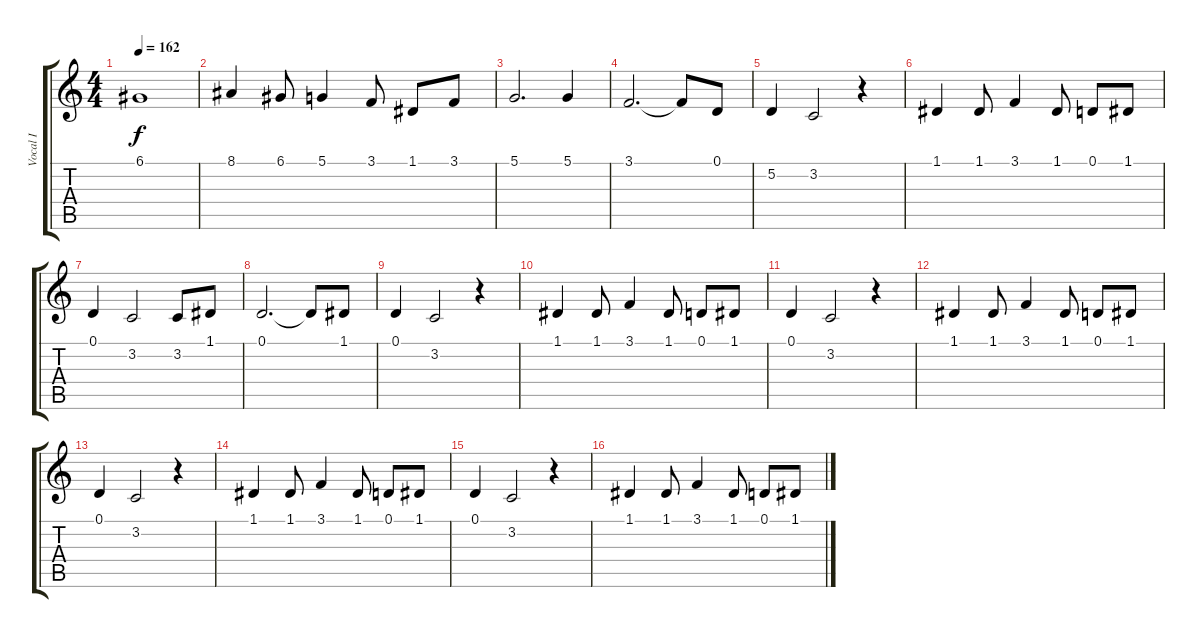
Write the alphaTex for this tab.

\track ("Vocal I" "Vocal I") {instrument englishhorn}
\staff {score tabs}
\tuning (D4 A3 F3 C3 G2 C2) {hide}
\ts (4 4)
\tempo 162
\clef g2
\ks c
6.1.1{dy f} |
8.1.4 6.1.8 5.1.4 3.1.8 1.1.8 3.1.8 |
5.1.2{d} 5.1.4 |
3.1.2{d} 3.1{t}.8 0.1.8 |
5.2.4 3.2.2 r.4 |
1.1.4 1.1.8 3.1.4 1.1.8 0.1.8 1.1.8 |
0.1.4 3.2.2 3.2.8 1.1.8 |
0.1.2{d} 0.1{t}.8 1.1.8 |
0.1.4 3.2.2 r.4 |
1.1.4 1.1.8 3.1.4 1.1.8 0.1.8 1.1.8 |
0.1.4 3.2.2 r.4 |
1.1.4 1.1.8 3.1.4 1.1.8 0.1.8 1.1.8 |
0.1.4 3.2.2 r.4 |
1.1.4 1.1.8 3.1.4 1.1.8 0.1.8 1.1.8 |
0.1.4 3.2.2 r.4 |
1.1.4 1.1.8 3.1.4 1.1.8 0.1.8 1.1.8
